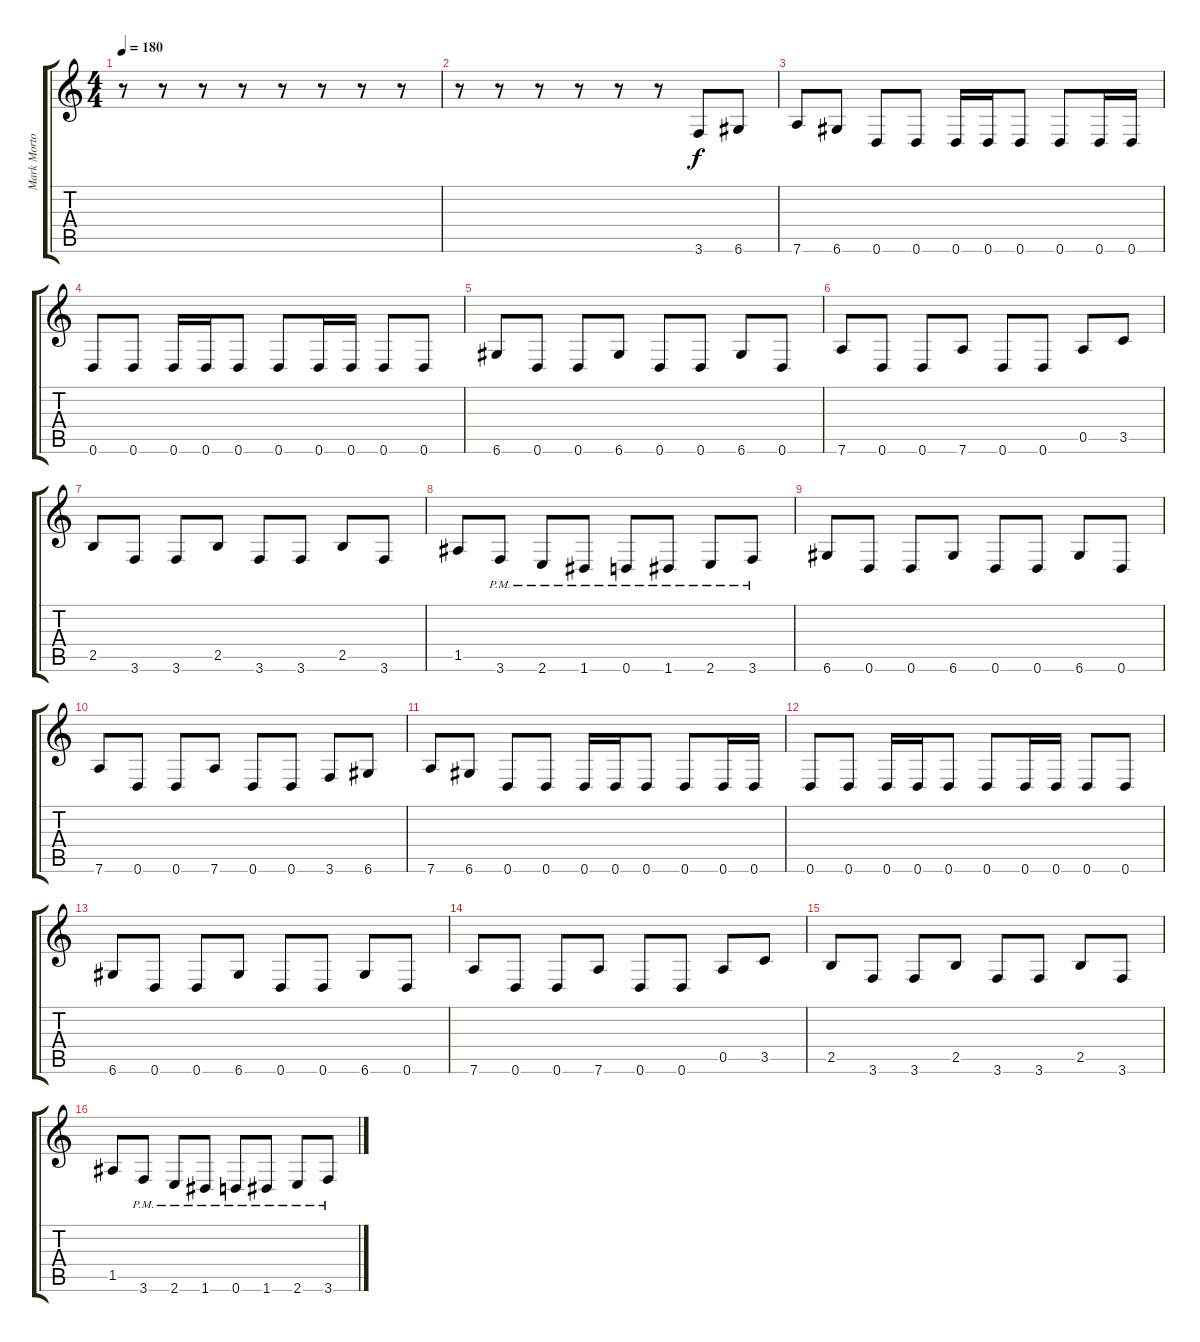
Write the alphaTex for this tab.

\track ("Mark Morton" "Mark Morto") {instrument acousticguitarnylon}
\staff {score tabs}
\tuning (E4 B3 G3 D3 A2 D2) {hide}
\ts (4 4)
\tempo 180
\clef g2
\ks c
r.8{dy f} r.8 r.8 r.8 r.8 r.8 r.8 r.8 |
r.8 r.8 r.8 r.8 r.8 r.8 3.6.8 6.6.8 |
7.6.8 6.6.8 0.6.8 0.6.8 0.6.16 0.6.16 0.6.8 0.6.8 0.6.16 0.6.16 |
0.6.8 0.6.8 0.6.16 0.6.16 0.6.8 0.6.8 0.6.16 0.6.16 0.6.8 0.6.8 |
6.6.8 0.6.8 0.6.8 6.6.8 0.6.8 0.6.8 6.6.8 0.6.8 |
7.6.8 0.6.8 0.6.8 7.6.8 0.6.8 0.6.8 0.5.8 3.5.8 |
2.5.8 3.6.8 3.6.8 2.5.8 3.6.8 3.6.8 2.5.8 3.6.8 |
1.5.8 3.6{pm}.8 2.6{pm}.8 1.6{pm}.8 0.6{pm}.8 1.6{pm}.8 2.6{pm}.8 3.6{pm}.8 |
6.6.8 0.6.8 0.6.8 6.6.8 0.6.8 0.6.8 6.6.8 0.6.8 |
7.6.8 0.6.8 0.6.8 7.6.8 0.6.8 0.6.8 3.6.8 6.6.8 |
7.6.8 6.6.8 0.6.8 0.6.8 0.6.16 0.6.16 0.6.8 0.6.8 0.6.16 0.6.16 |
0.6.8 0.6.8 0.6.16 0.6.16 0.6.8 0.6.8 0.6.16 0.6.16 0.6.8 0.6.8 |
6.6.8 0.6.8 0.6.8 6.6.8 0.6.8 0.6.8 6.6.8 0.6.8 |
7.6.8 0.6.8 0.6.8 7.6.8 0.6.8 0.6.8 0.5.8 3.5.8 |
2.5.8 3.6.8 3.6.8 2.5.8 3.6.8 3.6.8 2.5.8 3.6.8 |
1.5.8 3.6{pm}.8 2.6{pm}.8 1.6{pm}.8 0.6{pm}.8 1.6{pm}.8 2.6{pm}.8 3.6{pm}.8
